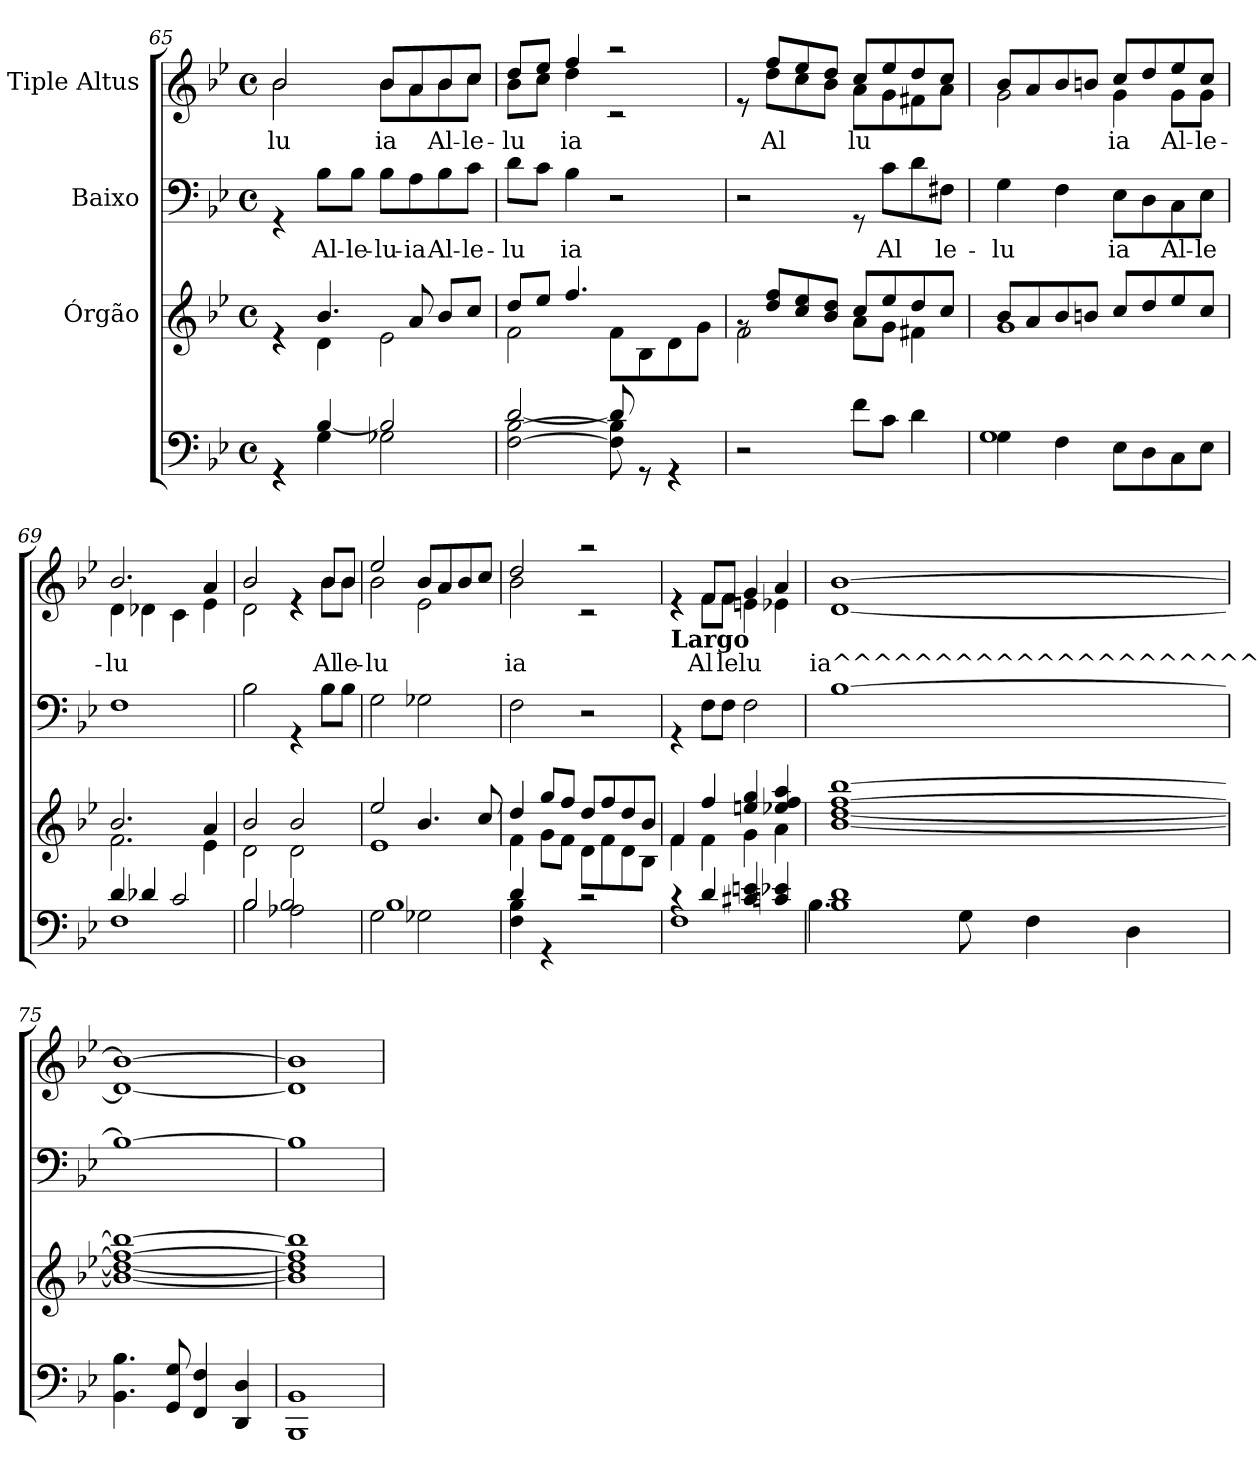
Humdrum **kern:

**kern	**kern	**kern	**text	**kern	**text
*part4	*part3	*part2	*part2	*part1	*part1
*staff4	*staff3	*staff2	*staff2	*staff1	*staff1
*	*I"Órgão	*I"Baixo	*	*I"Tiple Altus	*
*clefF4	*clefG2	*clefF4	*	*clefG2	*
*k[b-e-]	*k[b-e-]	*k[b-e-]	*	*k[b-e-]	*
*B-:	*B-:	*B-:	*	*B-:	*
*M4/4	*M4/4	*M4/4	*	*M4/4	*
*met(c)	*met(c)	*met(c)	*	*met(c)	*
*MM100	*MM100	*MM100	*	*MM100	*
=65	=65	=65	=65	=65	=65
*^	*^	*	*	*^	*
!	!	!	!	!	!	!	!	!LO:LY:b
4rGG	4rGG	4re	4re	4rGG	.	2b-/	2b-\	lu
!	!	!	!	!	!LO:LY:b	!	!	!
4G\	[<4B-/	4d\	4.b-/	8B-\L	Al-	.	.	.
!	!	!	!	!	!LO:LY:b	!	!	!
.	.	.	.	8B-\J	-le-	.	.	.
!	!	!	!	!	!LO:LY:b	!	!	!LO:LY:b
2G-X\	2B-/]	2e-\	.	8B-\L	-lu-	8b-/L	8b-\L	-ia
!	!	!	!	!	!LO:LY:b	!	!	!
.	.	.	8a/	8A\	-ia	8a/	8a\	.
!	!	!	!	!	!LO:LY:b	!	!	!LO:LY:b
.	.	.	8b-/L	8B-\	Al-	8b-/	8b-\	Al-
!	!	!	!	!	!LO:LY:b	!	!	!LO:LY:b
.	.	.	8cc/J	8c\J	-le-	8cc/J	8cc\J	-le-
=66	=66	=66	=66	=66	=66	=66	=66	=66
!	!	!	!	!	!LO:LY:b	!	!	!LO:LY:b
[>2F\ [>2B-\	[<2d/	2f\	8dd/L	8d\L	-lu	8dd/L	8b-\L	-lu
.	.	.	8ee-/J	8c\J	.	8ee-/J	8cc\J	.
!	!	!	!	!	!LO:LY:b	!	!	!LO:LY:b
.	.	.	4.ff/	4B-\	ia	4ff/	4dd\	ia
8F\] 8B-\]	8d/]	8f\L	.	2r	.	2raa	2rc	.
8rGG	8rGG	8B-\	4.ryy	.	.	.	.	.
4rGG	4rGG	8d\	.	.	.	.	.	.
.	.	8g\J	.	.	.	.	.	.
*v	*v	*	*	*	*	*	*	*
!!LO:PB:g=z	!!
=67	=67	=67	=67	=67	=67	=67	=67
2r	8rf	2f\	2r	.	8re	8re	.
!	!	!	!	!	!	!	!LO:LY:b
.	8dd/ 8ff/L	.	.	.	8ff/L	8dd\L	-Al
.	8cc/ 8ee-/	.	.	.	8ee-/	8cc\	.
!	!	!	!	!	!	!	!LO:LY:b
.	8b-/ 8dd/J	.	.	.	8dd/J	8b-\J	.
!	!	!	!	!	!	!	!LO:LY:b
8f\L	8cc/L	8a\L	8rGG	.	8cc/L	8a\L	lu
!	!	!	!	!LO:LY:b	!	!	!
8c\J	8ee-/	8g\J	8c\L	Al	8ee-/	8g\	.
4d\	8dd/	4f#X\	8d\	.	8dd/	8f#X\	.
!	!	!	!	!LO:LY:b	!	!	!
.	8cc/J	.	8F#X\J	le-	8cc/J	8a\J	.
=68	=68	=68	=68	=68	=68	=68	=68
*^	*	*	*	*	*	*	*
!	!	!	!	!	!LO:LY:b	!	!	!
4G\	1G	8b-/L	1g	4G\	-lu	8b-/L	2g\	.
.	.	8a/	.	.	.	8a/	.	.
4F\	.	8b-/	.	4F\	.	8b-/	.	.
.	.	8bn/J	.	.	.	8bn/J	.	.
!	!	!	!	!	!LO:LY:b	!	!	!LO:LY:b
8E-\L	.	8cc/L	.	8E-\L	ia	8cc/L	4g\	-ia
8D\	.	8dd/	.	8D\	.	8dd/	.	.
!	!	!	!	!	!LO:LY:b	!	!	!LO:LY:b
8C\	.	8ee-/	.	8C\	Al-	8ee-/	8g\L	Al-
!	!	!	!	!	!LO:LY:b	!	!	!LO:LY:b
8E-\J	.	8cc/J	.	8E-\J	-le	8cc/J	8g\J	-le-
=69	=69	=69	=69	=69	=69	=69	=69	=69
!	!	!	!	!	!	!	!	!LO:LY:b
1F	4d/	2.b-/	2.f\	1F	.	2.b-/	4d\	lu
.	4d-X/	.	.	.	.	.	4d-X\	.
.	2c/	.	.	.	.	.	4c\	.
.	.	4a/	4e-\	.	.	4a/	4e-\	.
=70	=70	=70	=70	=70	=70	=70	=70	=70
!	!	!	!	!	!	!	!	!LO:LY:b
2B-\	2B-/	2b-/	2d\	2B-\	.	2b-/	2d\	.
2A-X\	2B-/	2b-/	2d\	4rGG	.	4re	4re	.
!	!	!	!	!	!	!	!	!LO:LY:b
.	.	.	.	8B-\L	.	8b-/L	8b-\L	Al
!	!	!	!	!	!	!	!	!LO:LY:b
.	.	.	.	8B-\J	.	8b-/J	8b-\J	le-
=71	=71	=71	=71	=71	=71	=71	=71	=71
!	!	!	!	!	!	!	!	!LO:LY:b
2G\	1B-	2ee-/	1e-	2G\	.	2ee-/	2b-\	-lu
2G-X\	.	4.b-/	.	2G-X\	.	8b-/L	2e-\	.
.	.	.	.	.	.	8a/	.	.
.	.	.	.	.	.	8b-/	.	.
.	.	8cc/	.	.	.	8cc/J	.	.
!!LO:LB:g=z	!!
=72	=72	=72	=72	=72	=72	=72	=72	=72
!	!	!	!	!	!	!	!	!LO:LY:b
4F\ 4B-\	4d/	4dd/	4f\	2F\	.	2dd/	2b-\	ia
4rGG	2.ryy	8gg/L	8g\L	.	.	.	.	.
.	.	8ff/J	8f\J	.	.	.	.	.
2rc	.	8dd/L	8d\L	2r	.	2raa	2rc	.
.	.	8ff/	8f\	.	.	.	.	.
.	.	8dd/	8d\	.	.	.	.	.
.	.	8b-/J	8B-\J	.	.	.	.	.
=73	=73	=73	=73	=73	=73	=73	=73	=73
*	*	*	*	*	*	*MM70	*	*
!	!	!	!	!	!	!LO:TX:b:B:t=Largo	!	!
4rc	1F	4f/	4f\	4rGG	.	4re	4re	.
!	!	!	!	!	!	!	!	!LO:LY:b
4d/	.	4f\	4ff/	8F\L	.	8f/L	8f\L	Al-
!	!	!	!	!	!	!	!	!LO:LY:b
.	.	.	.	8F\J	.	8f/J	8f\J	-le-
!	!	!	!	!	!	!	!	!LO:LY:b
4c#X/ 4en/	.	4g\	4een/ 4gg/	2F\	.	4g/	4en\	-lu
4cn/ 4e-X/	.	4a\	4ee-X/ 4ff/ 4aa/	.	.	4a/	4e-X\	.
=74	=74	=74	=74	=74	=74	=74	=74	=74
!	!	!	!	!	!	!	!	!LO:LY:b
*	*	*v	*v	*	*	*	*	*
1B- 1d	4.B-\	[>1b- [>1dd [>1ff [>1bb-	[>1B-	.	[<1b-	[>1d	ia^^^^^^^^^^^^^^^^^^^^^^^^^^^^^^^^^^^^^^^^^^^^^^^
.	8G\	.	.	.	.	.	.
.	4F\	.	.	.	.	.	.
.	4D\	.	.	.	.	.	.
*v	*v	*	*	*	*	*	*
=75	=75	=75	=75	=75	=75	=75
4.BB-\ 4.B-\	1b-_ 1dd_ 1ff_ 1bb-_	1B-_	.	1b-_	1d_	.
8GG/ 8G/	.	.	.	.	.	.
4FF/ 4F/	.	.	.	.	.	.
4DD/ 4D/	.	.	.	.	.	.
=76	=76	=76	=76	=76	=76	=76
1BBB- 1BB-	1b-] 1dd] 1ff] 1bb-]	1B-]	.	1b-]	1d]	.
*	*	*	*	*v	*v	*
=	=	=	=	=	=
*-	*-	*-	*-	*-	*-
